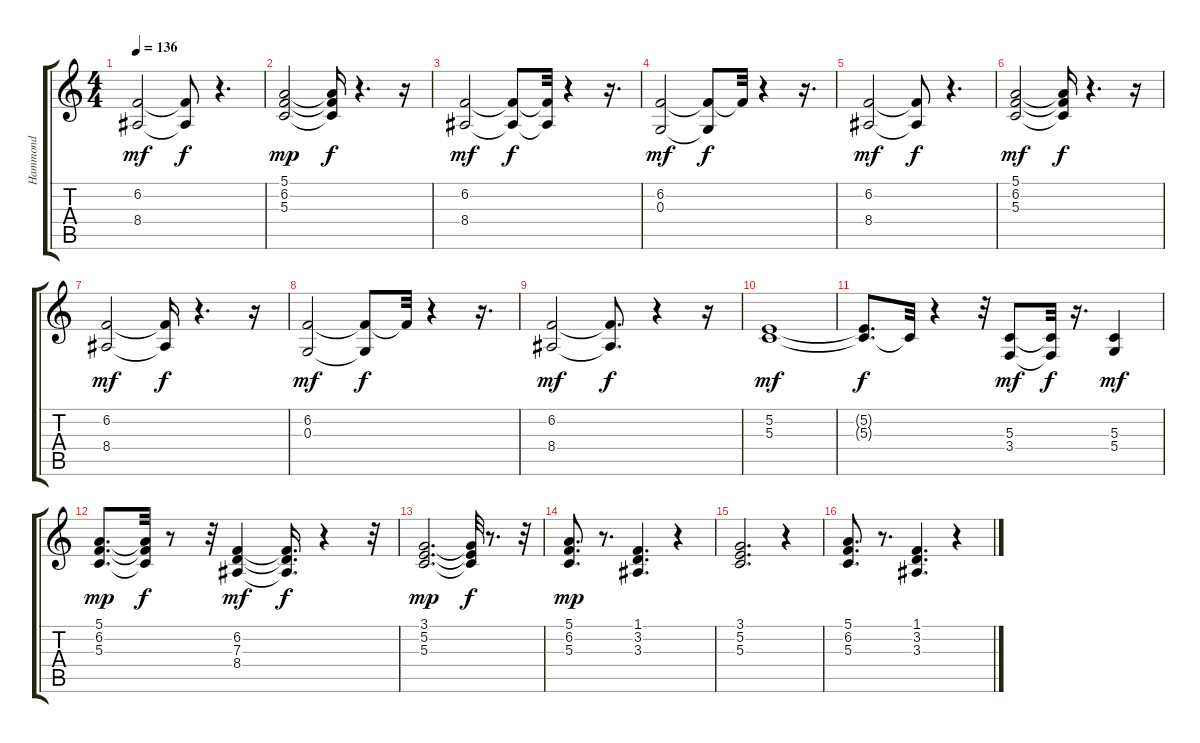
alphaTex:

\track ("Hammond" "Hammond") {instrument drawbarorgan}
\staff {score tabs}
\tuning (E4 B3 G3 D3 A2 E2) {hide}
\ts (4 4)
\tempo 136
\clef g2
\ks c
(6.2 8.4).2{dy mf} (6.2{t} 8.4{t}).8{dy f} r.4{d} |
(5.1 6.2 5.3).2{dy mp} (5.1{t} 6.2{t} 5.3{t}).16{dy f} r.4{d} r.16 |
(6.2 8.4).2{dy mf} (6.2{t} 8.4{t}).8{dy f} (6.2{t} 8.4{t}).32 r.4 r.16{d} |
(6.2 0.3).2{dy mf} (6.2{t} 0.3{t}).8{dy f} 6.2{t}.32 r.4 r.16{d} |
(6.2 8.4).2{dy mf} (6.2{t} 8.4{t}).8{dy f} r.4{d} |
(5.1 6.2 5.3).2{dy mf} (5.1{t} 6.2{t} 5.3{t}).16{dy f} r.4{d} r.16 |
(6.2 8.4).2{dy mf} (6.2{t} 8.4{t}).16{dy f} r.4{d} r.16 |
(6.2 0.3).2{dy mf} (6.2{t} 0.3{t}).8{dy f} 6.2{t}.32 r.4 r.16{d} |
(6.2 8.4).2{dy mf} (6.2{t} 8.4{t}).8{d dy f} r.4 r.16 |
(5.2 5.3).1{dy mf} |
(5.2{t} 5.3{t}).8{d dy f} 5.3{t}.32 r.4 r.32 (5.3 3.4).8{dy mf} (5.3{t} 3.4{t}).32{dy f} r.16{d} (5.3 5.4).4{dy mf} |
(5.1 6.2 5.3).8{d dy mp} (5.1{t} 6.2{t} 5.3{t}).32{dy f} r.8 r.32 (6.2 7.3 8.4).4{dy mf} (6.2{t} 7.3{t} 8.4{t}).16{d dy f} r.4 r.32 |
(3.1 5.2 5.3).2{d dy mp} (3.1{t} 5.2{t} 5.3{t}).32{dy f} r.8{d} r.32 |
(5.1 6.2 5.3).8{d dy mp} r.8{d} (1.1 3.2 3.3).4{d} r.4 |
(3.1 5.2 5.3).2{d} r.4 |
(5.1 6.2 5.3).8{d} r.8{d} (1.1 3.2 3.3).4{d} r.4
